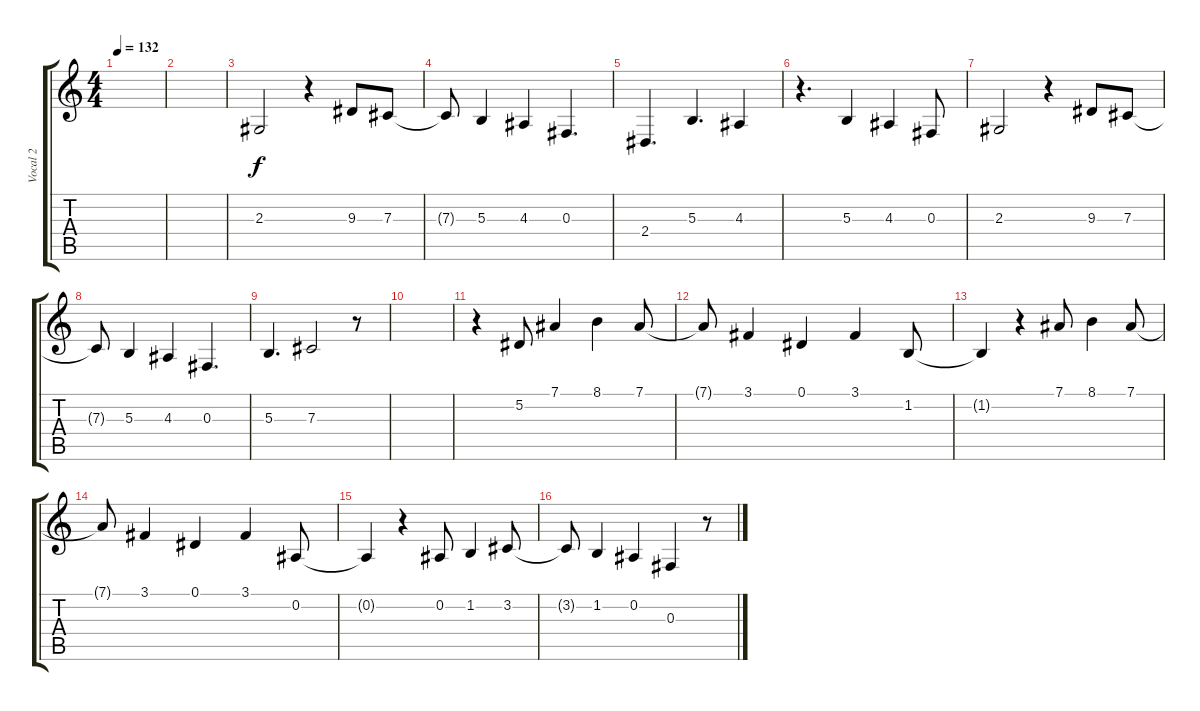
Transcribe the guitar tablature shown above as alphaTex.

\track ("Vocal 2" "Vocal 2") {instrument tenorsax}
\staff {score tabs}
\tuning (Eb4 Bb3 Gb3 Db3 Ab2 Eb2) {hide}
\ts (4 4)
\tempo 132
\clef g2
\ks c
|
|
2.3.2 r.4 9.3.8 7.3.8 |
7.3{t}.8 5.3.4 4.3.4 0.3.4{d} |
2.4.4{d} 5.3.4{d} 4.3.4 |
r.4{d} 5.3.4 4.3.4 0.3.8 |
2.3.2 r.4 9.3.8 7.3.8 |
7.3{t}.8 5.3.4 4.3.4 0.3.4{d} |
5.3.4{d} 7.3.2 r.8 |
|
r.4 5.2.8 7.1.4 8.1.4 7.1.8 |
7.1{t}.8 3.1.4 0.1.4 3.1.4 1.2.8 |
1.2{t}.4 r.4 7.1.8 8.1.4 7.1.8 |
7.1{t}.8 3.1.4 0.1.4 3.1.4 0.2.8 |
0.2{t}.4 r.4 0.2.8 1.2.4 3.2.8 |
3.2{t}.8 1.2.4 0.2.4 0.3.4 r.8
